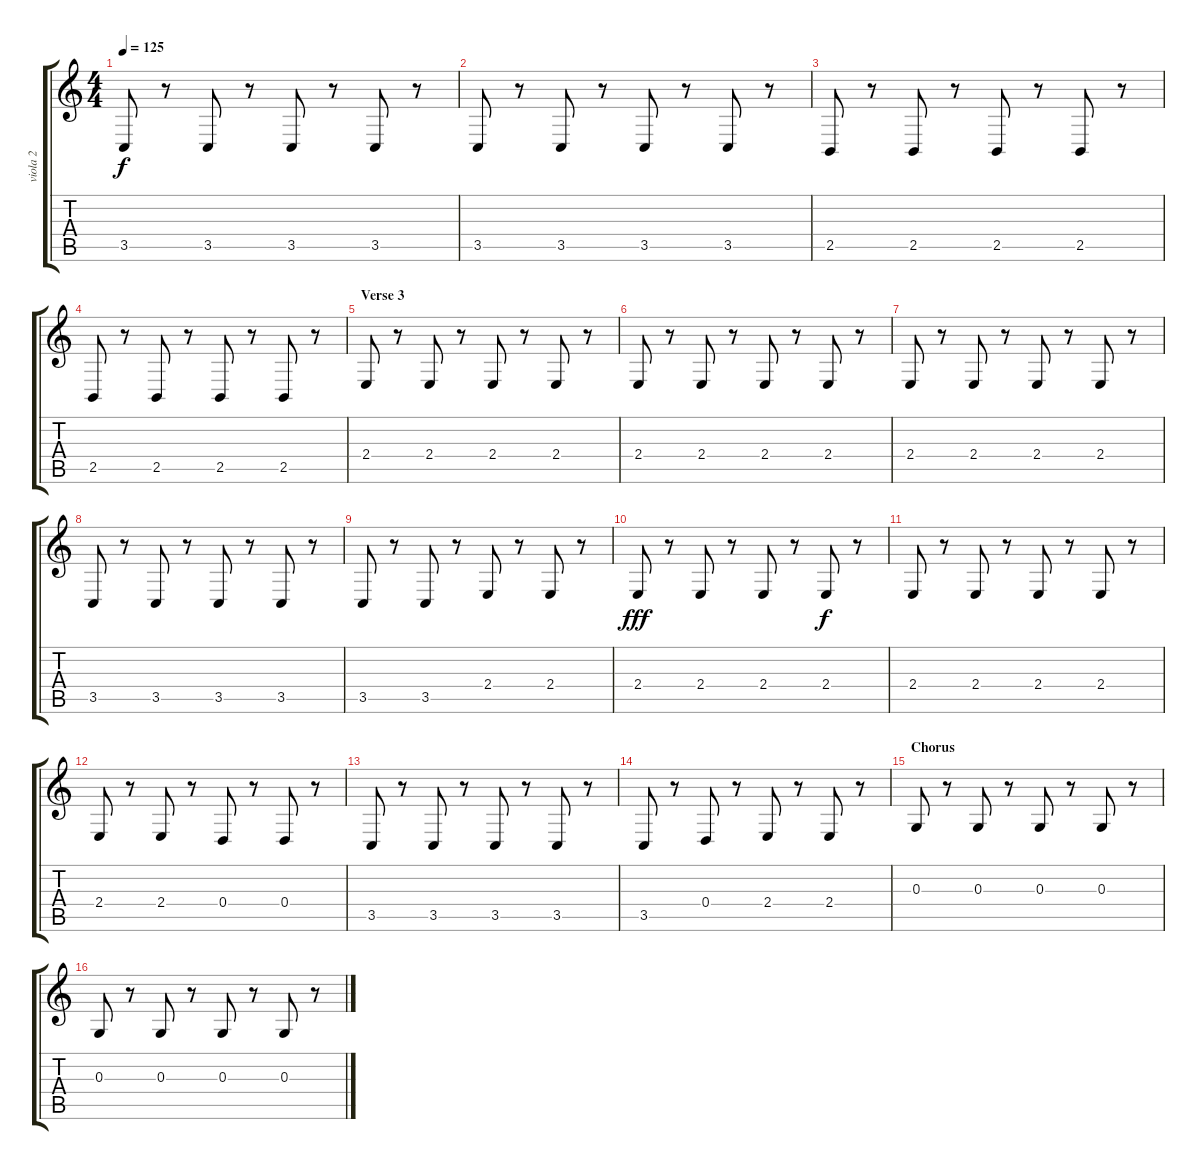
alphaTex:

\track ("viola 2" "viola 2") {instrument viola}
\staff {score tabs}
\tuning (E4 B3 G3 D3 A2 E2) {hide}
\ts (4 4)
\tempo 125
\clef g2
\ks c
3.5.8{dy f} r.8 3.5.8 r.8 3.5.8 r.8 3.5.8 r.8 |
3.5.8 r.8 3.5.8 r.8 3.5.8 r.8 3.5.8 r.8 |
2.5.8 r.8 2.5.8 r.8 2.5.8 r.8 2.5.8 r.8 |
2.5.8 r.8 2.5.8 r.8 2.5.8 r.8 2.5.8 r.8 |
\section ("" "Verse 3 ")
2.4.8 r.8 2.4.8 r.8 2.4.8 r.8 2.4.8 r.8 |
2.4.8 r.8 2.4.8 r.8 2.4.8 r.8 2.4.8 r.8 |
2.4.8 r.8 2.4.8 r.8 2.4.8 r.8 2.4.8 r.8 |
3.5.8 r.8 3.5.8 r.8 3.5.8 r.8 3.5.8 r.8 |
3.5.8 r.8 3.5.8 r.8 2.4.8 r.8 2.4.8 r.8 |
2.4.8{dy fff} r.8 2.4.8 r.8 2.4.8 r.8 2.4.8{dy f} r.8 |
2.4.8 r.8 2.4.8 r.8 2.4.8 r.8 2.4.8 r.8 |
2.4.8 r.8 2.4.8 r.8 0.4.8 r.8 0.4.8 r.8 |
3.5.8 r.8 3.5.8 r.8 3.5.8 r.8 3.5.8 r.8 |
3.5.8 r.8 0.4.8 r.8 2.4.8 r.8 2.4.8 r.8 |
\section ("" "Chorus")
0.3.8 r.8 0.3.8 r.8 0.3.8 r.8 0.3.8 r.8 |
0.3.8 r.8 0.3.8 r.8 0.3.8 r.8 0.3.8 r.8
